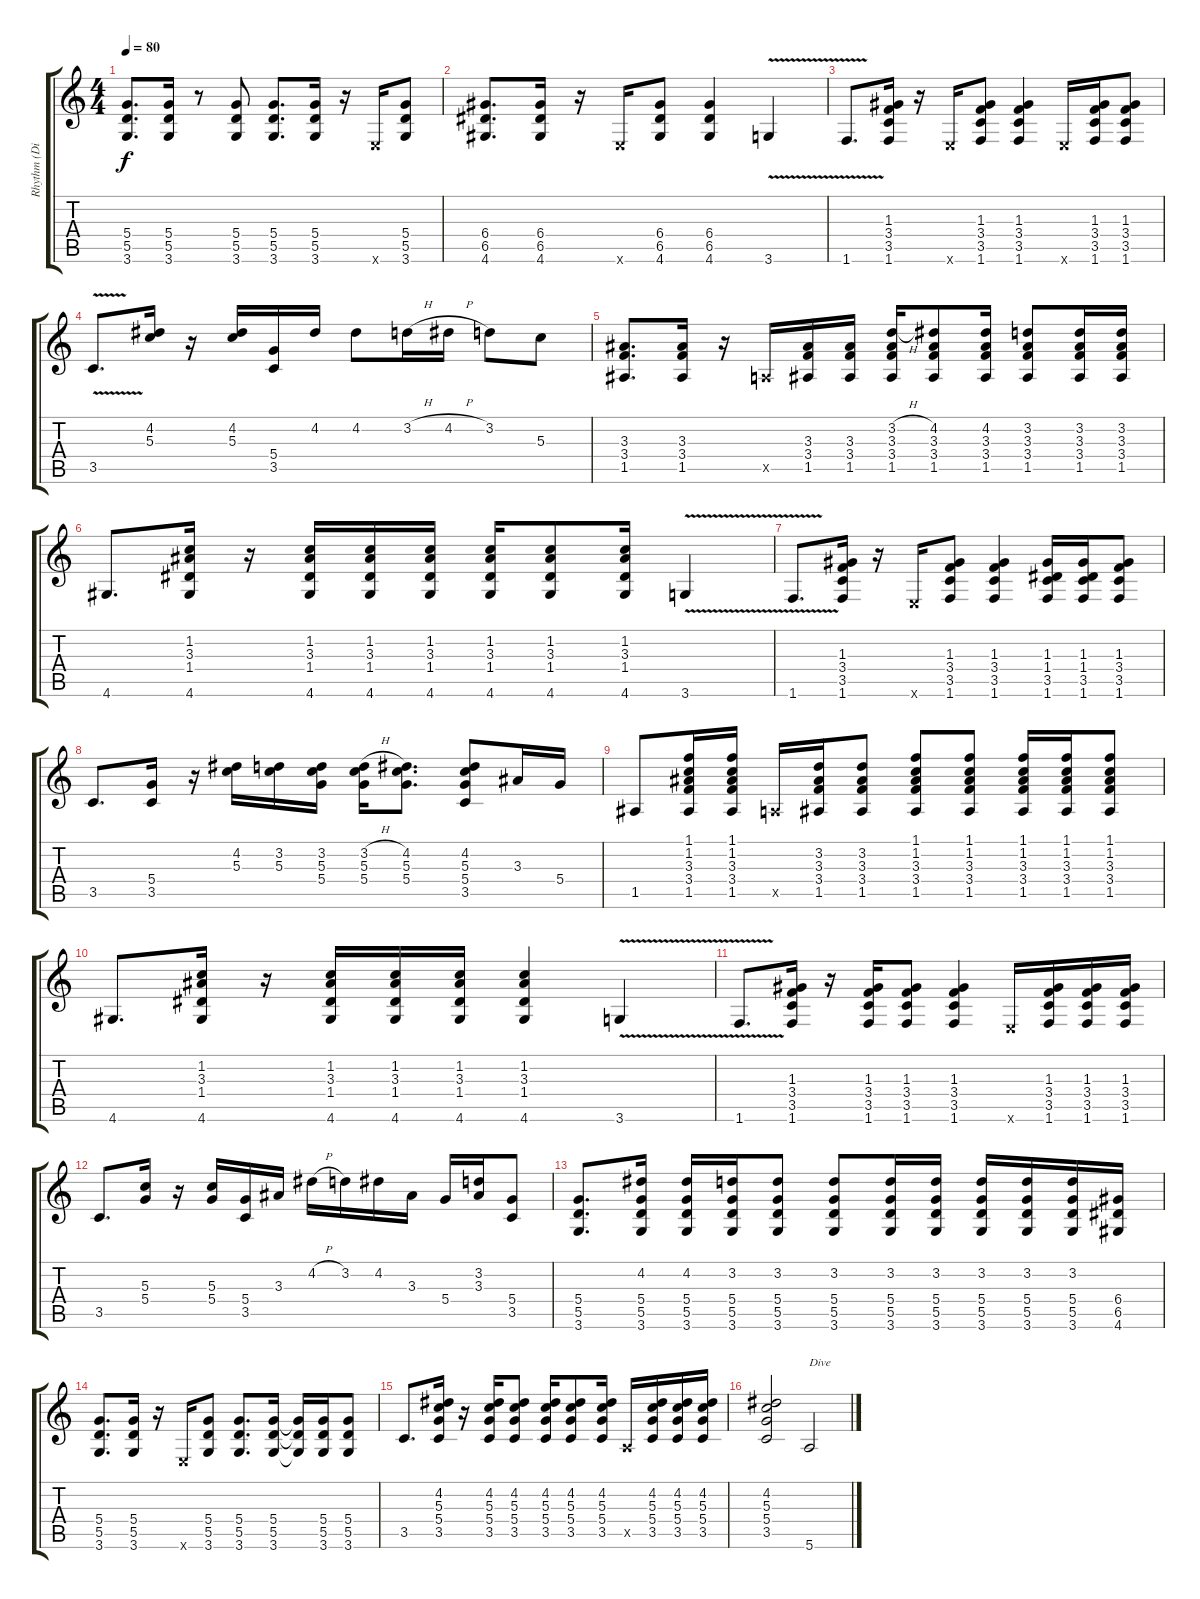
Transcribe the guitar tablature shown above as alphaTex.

\track ("Rhythm (Distortion Guitar)" "Rhythm (Di") {instrument distortionguitar}
\staff {score tabs}
\tuning (E4 B3 G3 D3 A2 E2) {hide}
\ts (4 4)
\tempo 80
\clef g2
\ks c
(5.4 5.5 3.6).8{d dy f} (5.4 5.5 3.6).16 r.8 (5.4 5.5 3.6).8 (5.4 5.5 3.6).8{d} (5.4 5.5 3.6).16 r.16 0.6{x}.16 (5.4 5.5 3.6).8 |
(6.4 6.5 4.6).8{d} (6.4 6.5 4.6).16 r.16 0.6{x}.16 (6.4 6.5 4.6).8 (6.4 6.5 4.6).4 3.6{v}.4 |
1.6{v}.8{d} (1.3 3.4 3.5 1.6).16 r.16 0.6{x}.16 (1.3 3.4 3.5 1.6).8 (1.3 3.4 3.5 1.6).4 0.6{x}.16 (1.3 3.4 3.5 1.6).16 (1.3 3.4 3.5 1.6).8 |
3.5{v}.8{d} (4.2 5.3).16 r.16 (4.2 5.3).16 (5.4 3.5).16 4.2.16 4.2.8 3.2{h}.16 4.2{h}.16 3.2.8 5.3.8 |
(3.3 3.4 1.5).8{d} (3.3 3.4 1.5).16 r.16 0.5{x}.16 (3.3 3.4 1.5).16 (3.3 3.4 1.5).16 (3.2{h} 3.3 3.4 1.5).16 (4.2 3.3 3.4 1.5).8 (4.2 3.3 3.4 1.5).16 (3.2 3.3 3.4 1.5).8 (3.2 3.3 3.4 1.5).16 (3.2 3.3 3.4 1.5).16 |
4.6.8{d} (1.2 3.3 1.4 4.6).16 r.16 (1.2 3.3 1.4 4.6).16 (1.2 3.3 1.4 4.6).16 (1.2 3.3 1.4 4.6).16 (1.2 3.3 1.4 4.6).16 (1.2 3.3 1.4 4.6).8 (1.2 3.3 1.4 4.6).16 3.6{v}.4 |
1.6{v}.8{d} (1.3 3.4 3.5 1.6).16 r.16 0.6{x}.16 (1.3 3.4 3.5 1.6).8 (1.3 3.4 3.5 1.6).4 (1.3 1.4 3.5 1.6).16 (1.3 1.4 3.5 1.6).16 (1.3 3.4 3.5 1.6).8 |
3.5.8{d} (5.4 3.5).16 r.16 (4.2 5.3).16 (3.2 5.3).16 (3.2 5.3 5.4).16 (3.2{h} 5.3 5.4).16 (4.2 5.3 5.4).8{d} (4.2 5.3 5.4 3.5).8 3.3.16 5.4.16 |
1.5.8 (1.1 1.2 3.3 3.4 1.5).16 (1.1 1.2 3.3 3.4 1.5).16 0.5{x}.16 (3.2 3.3 3.4 1.5).16 (3.2 3.3 3.4 1.5).8 (1.1 1.2 3.3 3.4 1.5).8 (1.1 1.2 3.3 3.4 1.5).8 (1.1 1.2 3.3 3.4 1.5).16 (1.1 1.2 3.3 3.4 1.5).16 (1.1 1.2 3.3 3.4 1.5).8 |
4.6.8{d} (1.2 3.3 1.4 4.6).16 r.16 (1.2 3.3 1.4 4.6).16 (1.2 3.3 1.4 4.6).16 (1.2 3.3 1.4 4.6).16 (1.2 3.3 1.4 4.6).4 3.6{v}.4 |
1.6{v}.8{d} (1.3 3.4 3.5 1.6).16 r.16 (1.3 3.4 3.5 1.6).16 (1.3 3.4 3.5 1.6).8 (1.3 3.4 3.5 1.6).4 0.6{x}.16 (1.3 3.4 3.5 1.6).16 (1.3 3.4 3.5 1.6).16 (1.3 3.4 3.5 1.6).16 |
3.5.8{d} (5.3 5.4).16 r.16 (5.3 5.4).16 (5.4 3.5).16 3.3.16 4.2{h}.16 3.2.16 4.2.16 3.3.16 5.4.16 (3.2 3.3).16 (5.4 3.5).8 |
(5.4 5.5 3.6).8{d} (4.2 5.4 5.5 3.6).16 (4.2 5.4 5.5 3.6).16 (3.2 5.4 5.5 3.6).16 (3.2 5.4 5.5 3.6).8 (3.2 5.4 5.5 3.6).8 (3.2 5.4 5.5 3.6).16 (3.2 5.4 5.5 3.6).16 (3.2 5.4 5.5 3.6).16 (3.2 5.4 5.5 3.6).16 (3.2 5.4 5.5 3.6).16 (6.4 6.5 4.6).16 |
(5.4 5.5 3.6).8{d} (5.4 5.5 3.6).16 r.16 0.6{x}.16 (5.4 5.5 3.6).8 (5.4 5.5 3.6).8{d} (5.4 5.5 3.6).16 (5.4{t} 5.5{t} 3.6{t}).16 (5.4 5.5 3.6).16 (5.4 5.5 3.6).8 |
3.5.8{d} (4.2 5.3 5.4 3.5).16 r.16 (4.2 5.3 5.4 3.5).16 (4.2 5.3 5.4 3.5).8 (4.2 5.3 5.4 3.5).16 (4.2 5.3 5.4 3.5).8 (4.2 5.3 5.4 3.5).16 0.5{x}.16 (4.2 5.3 5.4 3.5).16 (4.2 5.3 5.4 3.5).16 (4.2 5.3 5.4 3.5).16 |
(4.2 5.3 5.4 3.5).2 5.6.2{txt "Dive"}
